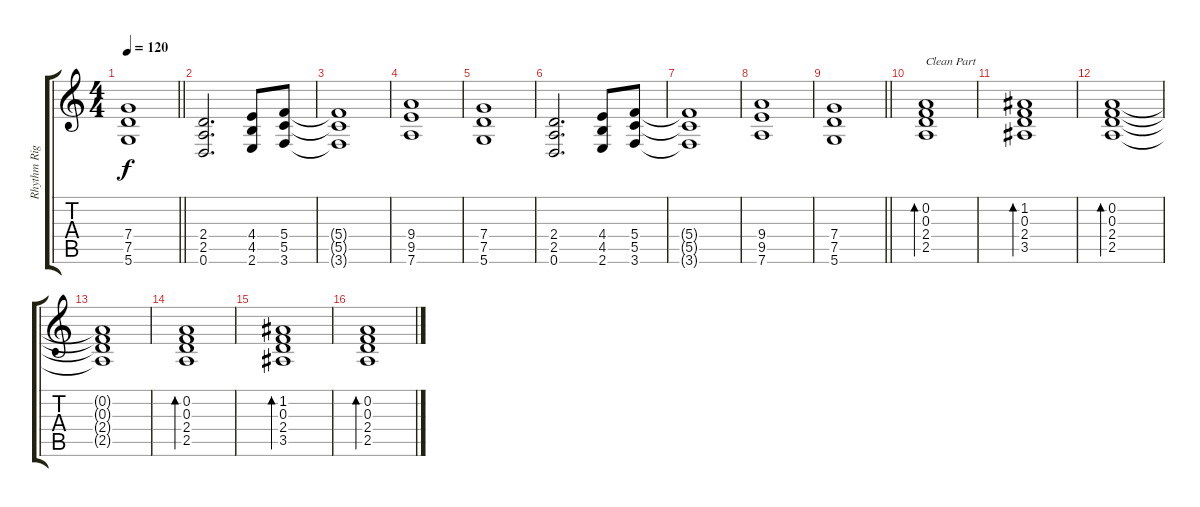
\track ("Rhythm Right" "Rhythm Rig") {instrument distortionguitar}
\staff {score tabs}
\tuning (D4 A3 F3 C3 G2 D2) {hide}
\ts (4 4)
\tempo 120
\clef g2
\barLineRight lightlight
\ks c
(7.4 7.5 5.6).1{dy f} |
(2.4 2.5 0.6).2{d} (4.4 4.5 2.6).8 (5.4 5.5 3.6).8 |
(5.4{t} 5.5{t} 3.6{t}).1 |
(9.4 9.5 7.6).1 |
(7.4 7.5 5.6).1 |
(2.4 2.5 0.6).2{d} (4.4 4.5 2.6).8 (5.4 5.5 3.6).8 |
(5.4{t} 5.5{t} 3.6{t}).1 |
(9.4 9.5 7.6).1 |
\barLineRight lightlight
(7.4 7.5 5.6).1 |
(0.2 0.3 2.4 2.5).1{bd 240 txt "Clean Part" volume 11 instrument electricguitarclean} |
(1.2 0.3 2.4 3.5).1{bd 240} |
(0.2 0.3 2.4 2.5).1{bd 240} |
(0.2{t} 0.3{t} 2.4{t} 2.5{t}).1 |
(0.2 0.3 2.4 2.5).1{bd 240} |
(1.2 0.3 2.4 3.5).1{bd 240} |
(0.2 0.3 2.4 2.5).1{bd 240}
